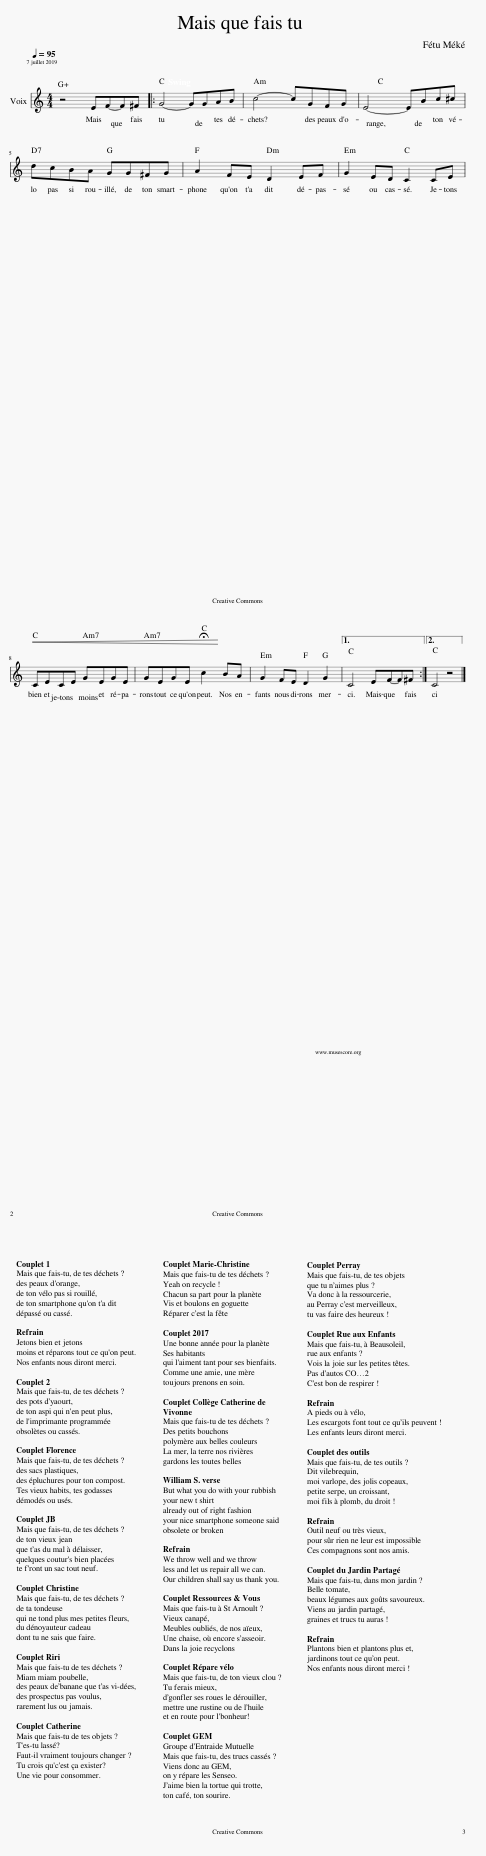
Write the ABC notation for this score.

X:1
%%score 1 2 3
L:1/8
M:4/4
I:linebreak $
K:C
V:1 treble
V:2 treble
V:3 perc stafflines=1
K:none
V:1
 z4 EF-F^F |:[Q:1/4=95] G4- GGAB | c4- cGFG | E4- EBc^c |$ dcBA GG^FG | %5
 A2 FE D2 EF | G2 ED C2 CE |$!<(! CECE GE!<)!GE | GEGE !fermata!c2 BA | G2 FE D2 G2 |1 %10
 C4 EF-F^F :|2 C4 z4 |] %12
V:2
 [^DBg]8 |: [CGc]8 | [EAc]8 | [CGc]8 |$ [DAc]4 [GBd]4 | %5
 [CFA]4 [DFA]4 | [EGB]4 [CEG]4 |$ [CEG]6 [EAc]2- | [EAc]4 [Gce]4 | [EGB]4 [FAc]2 [DGB]2 |1 %10
 [CEG]8 :|2 [CEG]8 |] %12
V:3
 z8 |: E2 E2 E2 E E | E2 E2 E2 E E | E2 E2 E2 E2 |$ E E E E E2 E2 | %5
 E2 E2 E2 E E | E2 E2 E2 E E |$ E E E E E2 E E | E E E2 E2 E2 | E2 E2 E2 E2 |1 %10
 E2 E2 E2 E E :|2 E4 z2 z2 |] %12
